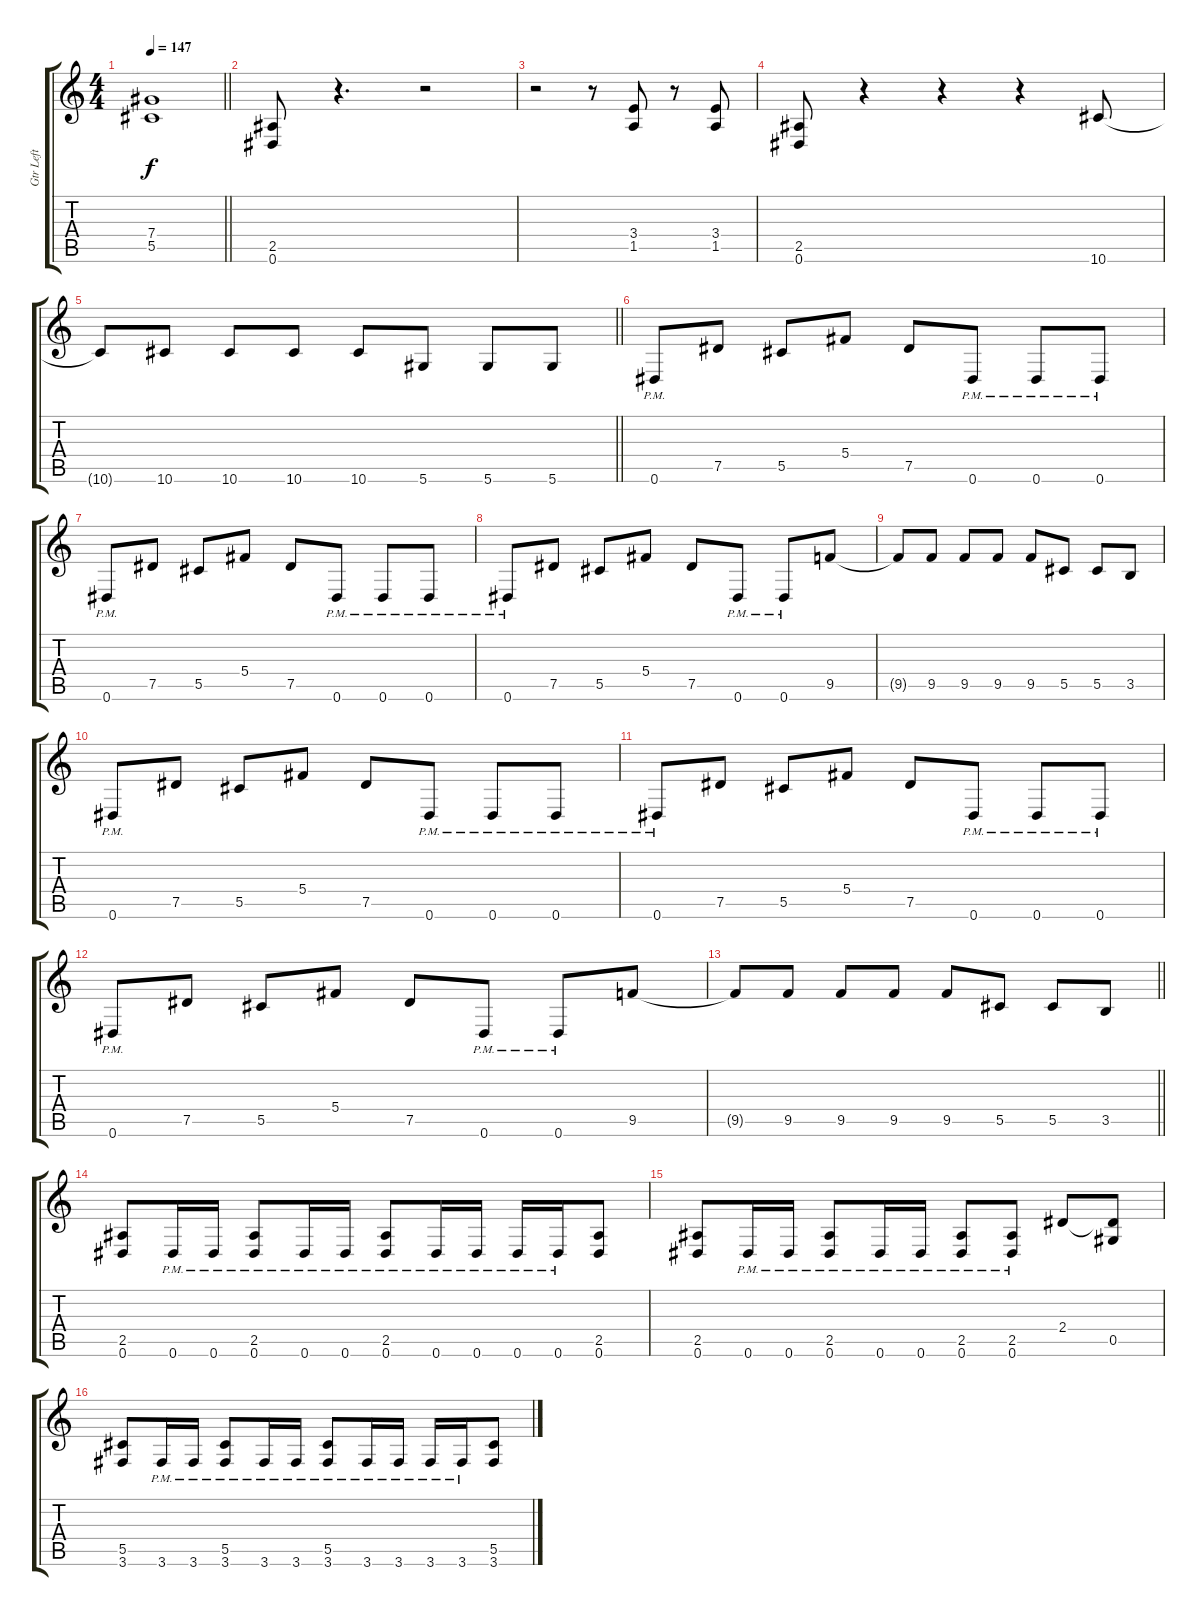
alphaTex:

\track ("Gtr Left" "Gtr Left") {instrument overdrivenguitar}
\staff {score tabs}
\tuning (Eb4 Bb3 Gb3 Db3 Ab2 Eb2) {hide}
\ts (4 4)
\tempo 147
\clef g2
\barLineRight lightlight
\ks c
(7.4{t} 5.5{t}).1{dy f} |
\section ("" "")
(2.5 0.6).8 r.4{d} r.2 |
r.2 r.8 (3.4 1.5).8 r.8 (3.4 1.5).8 |
(2.5 0.6).8 r.4 r.4 r.4 10.6.8 |
\barLineRight lightlight
10.6{t}.8 10.6.8 10.6.8 10.6.8 10.6.8 5.6.8 5.6.8 5.6.8 |
\section ("" "")
0.6{pm}.8 7.5.8 5.5.8 5.4.8 7.5.8 0.6{pm}.8 0.6{pm}.8 0.6{pm}.8 |
0.6{pm}.8 7.5.8 5.5.8 5.4.8 7.5.8 0.6{pm}.8 0.6{pm}.8 0.6{pm}.8 |
0.6{pm}.8 7.5.8 5.5.8 5.4.8 7.5.8 0.6{pm}.8 0.6{pm}.8 9.5.8 |
9.5{t}.8 9.5.8 9.5.8 9.5.8 9.5.8 5.5.8 5.5.8 3.5.8 |
0.6{pm}.8 7.5.8 5.5.8 5.4.8 7.5.8 0.6{pm}.8 0.6{pm}.8 0.6{pm}.8 |
0.6{pm}.8 7.5.8 5.5.8 5.4.8 7.5.8 0.6{pm}.8 0.6{pm}.8 0.6{pm}.8 |
0.6{pm}.8 7.5.8 5.5.8 5.4.8 7.5.8 0.6{pm}.8 0.6{pm}.8 9.5.8 |
\barLineRight lightlight
9.5{t}.8 9.5.8 9.5.8 9.5.8 9.5.8 5.5.8 5.5.8 3.5.8 |
\section ("" "")
(2.5 0.6).8 0.6{pm}.16 0.6{pm}.16 (2.5{pm} 0.6{pm}).8 0.6{pm}.16 0.6{pm}.16 (2.5{pm} 0.6{pm}).8 0.6{pm}.16 0.6{pm}.16 0.6{pm}.16 0.6{pm}.16 (2.5 0.6).8 |
(2.5 0.6).8 0.6{pm}.16 0.6{pm}.16 (2.5{pm} 0.6{pm}).8 0.6{pm}.16 0.6{pm}.16 (2.5{pm} 0.6{pm}).8 (2.5{pm} 0.6{pm}).8 2.4.8 (2.4{t} 0.5).8 |
(5.5 3.6).8 3.6{pm}.16 3.6{pm}.16 (5.5{pm} 3.6{pm}).8 3.6{pm}.16 3.6{pm}.16 (5.5{pm} 3.6{pm}).8 3.6{pm}.16 3.6{pm}.16 3.6{pm}.16 3.6{pm}.16 (5.5 3.6).8
